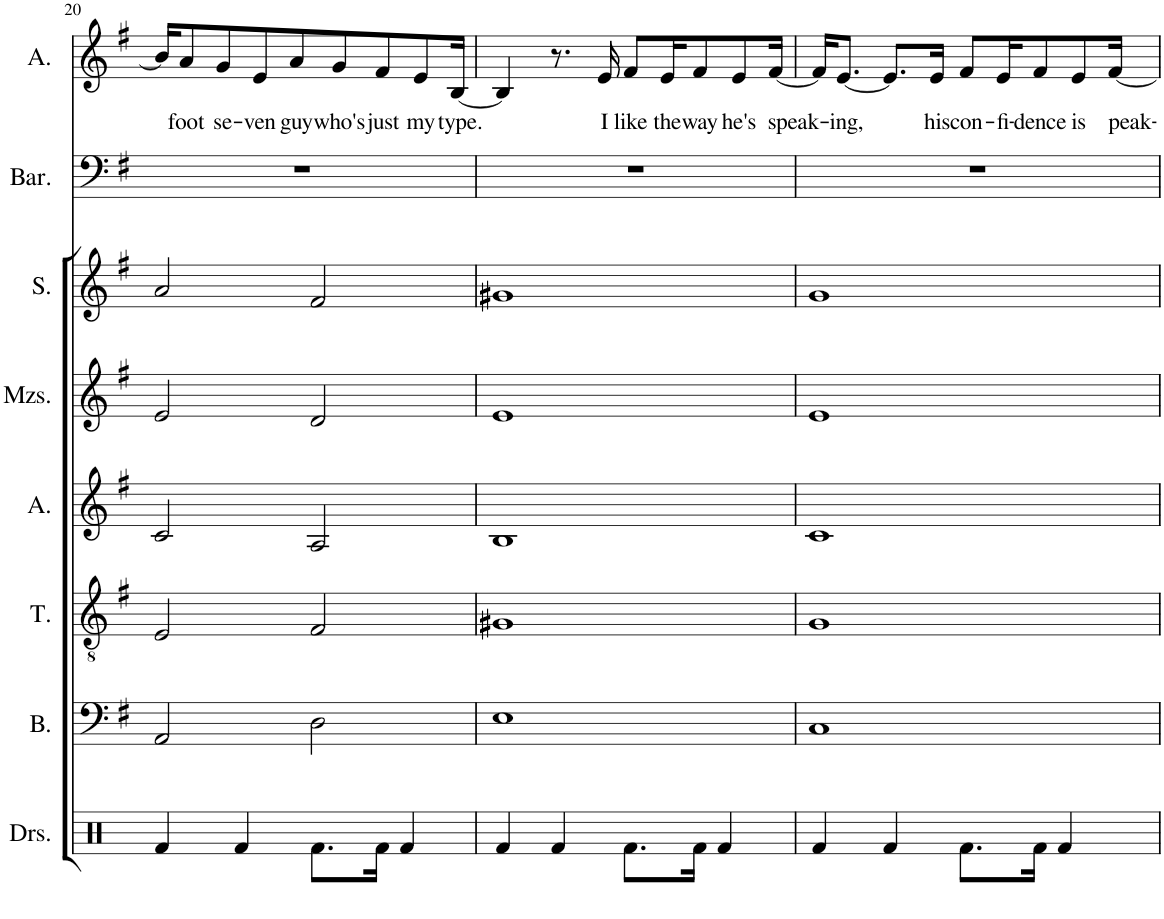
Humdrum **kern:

**kern	**kern	**kern	**kern	**kern	**kern	**kern	**kern	**text
*part8	*part7	*part6	*part5	*part4	*part3	*part2	*part1	*part1
*staff8	*staff7	*staff6	*staff5	*staff4	*staff3	*staff2	*staff1	*staff1
*I"Drumset	*I"Bass	*I"Tenor	*I"Alto	*I"Mezzo-soprano	*I"Soprano	*I"Baritone	*I"Alto	*
*I'Drs.	*I'B.	*I'T.	*I'A.	*I'Mzs.	*I'S.	*I'Bar.	*I'A.	*
!!LO:PB:g=z
*clefX	*clefF4	*clefGv2	*clefG2	*clefG2	*clefG2	*clefF4	*clefG2	*
*k[]	*k[f#]	*k[f#]	*k[f#]	*k[f#]	*k[f#]	*k[f#]	*k[f#]	*
*M4/4	*M4/4	*M4/4	*M4/4	*M4/4	*M4/4	*M4/4	*M4/4	*
=20	=20	=20	=20	=20	=20	=20	=20	=20
4Rf/	2AA/	2E/	2c/	2e/	2a/	1r	16b/KL]	.
!	!	!	!	!	!	!	!	!LO:LY:b
.	.	.	.	.	.	.	8a/	foot
!	!	!	!	!	!	!	!	!LO:LY:b
.	.	.	.	.	.	.	8g/	se-
4Rf/	.	.	.	.	.	.	.	.
!	!	!	!	!	!	!	!	!LO:LY:b
.	.	.	.	.	.	.	8e/	-ven
!	!	!	!	!	!	!	!	!LO:LY:b
.	.	.	.	.	.	.	8a/	guy
8.Rf\L	2D\	2F#/	2A/	2d/	2f#/	.	.	.
!	!	!	!	!	!	!	!	!LO:LY:b
.	.	.	.	.	.	.	8g/	who's
!	!	!	!	!	!	!	!	!LO:LY:b
16Rf\Jk	.	.	.	.	.	.	8f#/	just
4Rf/	.	.	.	.	.	.	.	.
!	!	!	!	!	!	!	!	!LO:LY:b
.	.	.	.	.	.	.	8e/	my
!	!	!	!	!	!	!	!	!LO:LY:b
.	.	.	.	.	.	.	[16B/Jk	type.
=21	=21	=21	=21	=21	=21	=21	=21	=21
4Rf/	1E	1G#X	1B	1e	1g#X	1r	4B/]	.
4Rf/	.	.	.	.	.	.	8.r	.
!	!	!	!	!	!	!	!	!LO:LY:b
.	.	.	.	.	.	.	16e/	I
!	!	!	!	!	!	!	!	!LO:LY:b
8.Rf\L	.	.	.	.	.	.	8f#/L	like
!	!	!	!	!	!	!	!	!LO:LY:b
.	.	.	.	.	.	.	16e/K	the
!	!	!	!	!	!	!	!	!LO:LY:b
16Rf\Jk	.	.	.	.	.	.	8f#/	way
4Rf/	.	.	.	.	.	.	.	.
!	!	!	!	!	!	!	!	!LO:LY:b
.	.	.	.	.	.	.	8e/	he's
!	!	!	!	!	!	!	!	!LO:LY:b
.	.	.	.	.	.	.	[16f#/Jk	speak-
=22	=22	=22	=22	=22	=22	=22	=22	=22
4Rf/	1C	1G	1c	1e	1g	1r	16f#/KL]	.
!	!	!	!	!	!	!	!	!LO:LY:b
.	.	.	.	.	.	.	[8.e/J	-ing,
4Rf/	.	.	.	.	.	.	8.e/L]	.
!	!	!	!	!	!	!	!	!LO:LY:b
.	.	.	.	.	.	.	16e/Jk	his
!	!	!	!	!	!	!	!	!LO:LY:b
8.Rf\L	.	.	.	.	.	.	8f#/L	con-
!	!	!	!	!	!	!	!	!LO:LY:b
.	.	.	.	.	.	.	16e/K	-fi-
!	!	!	!	!	!	!	!	!LO:LY:b
16Rf\Jk	.	.	.	.	.	.	8f#/	-dence
4Rf/	.	.	.	.	.	.	.	.
!	!	!	!	!	!	!	!	!LO:LY:b
.	.	.	.	.	.	.	8e/	is
!	!	!	!	!	!	!	!	!LO:LY:b
.	.	.	.	.	.	.	[16f#/Jk	peak-
=	=	=	=	=	=	=	=	=
*-	*-	*-	*-	*-	*-	*-	*-	*-
